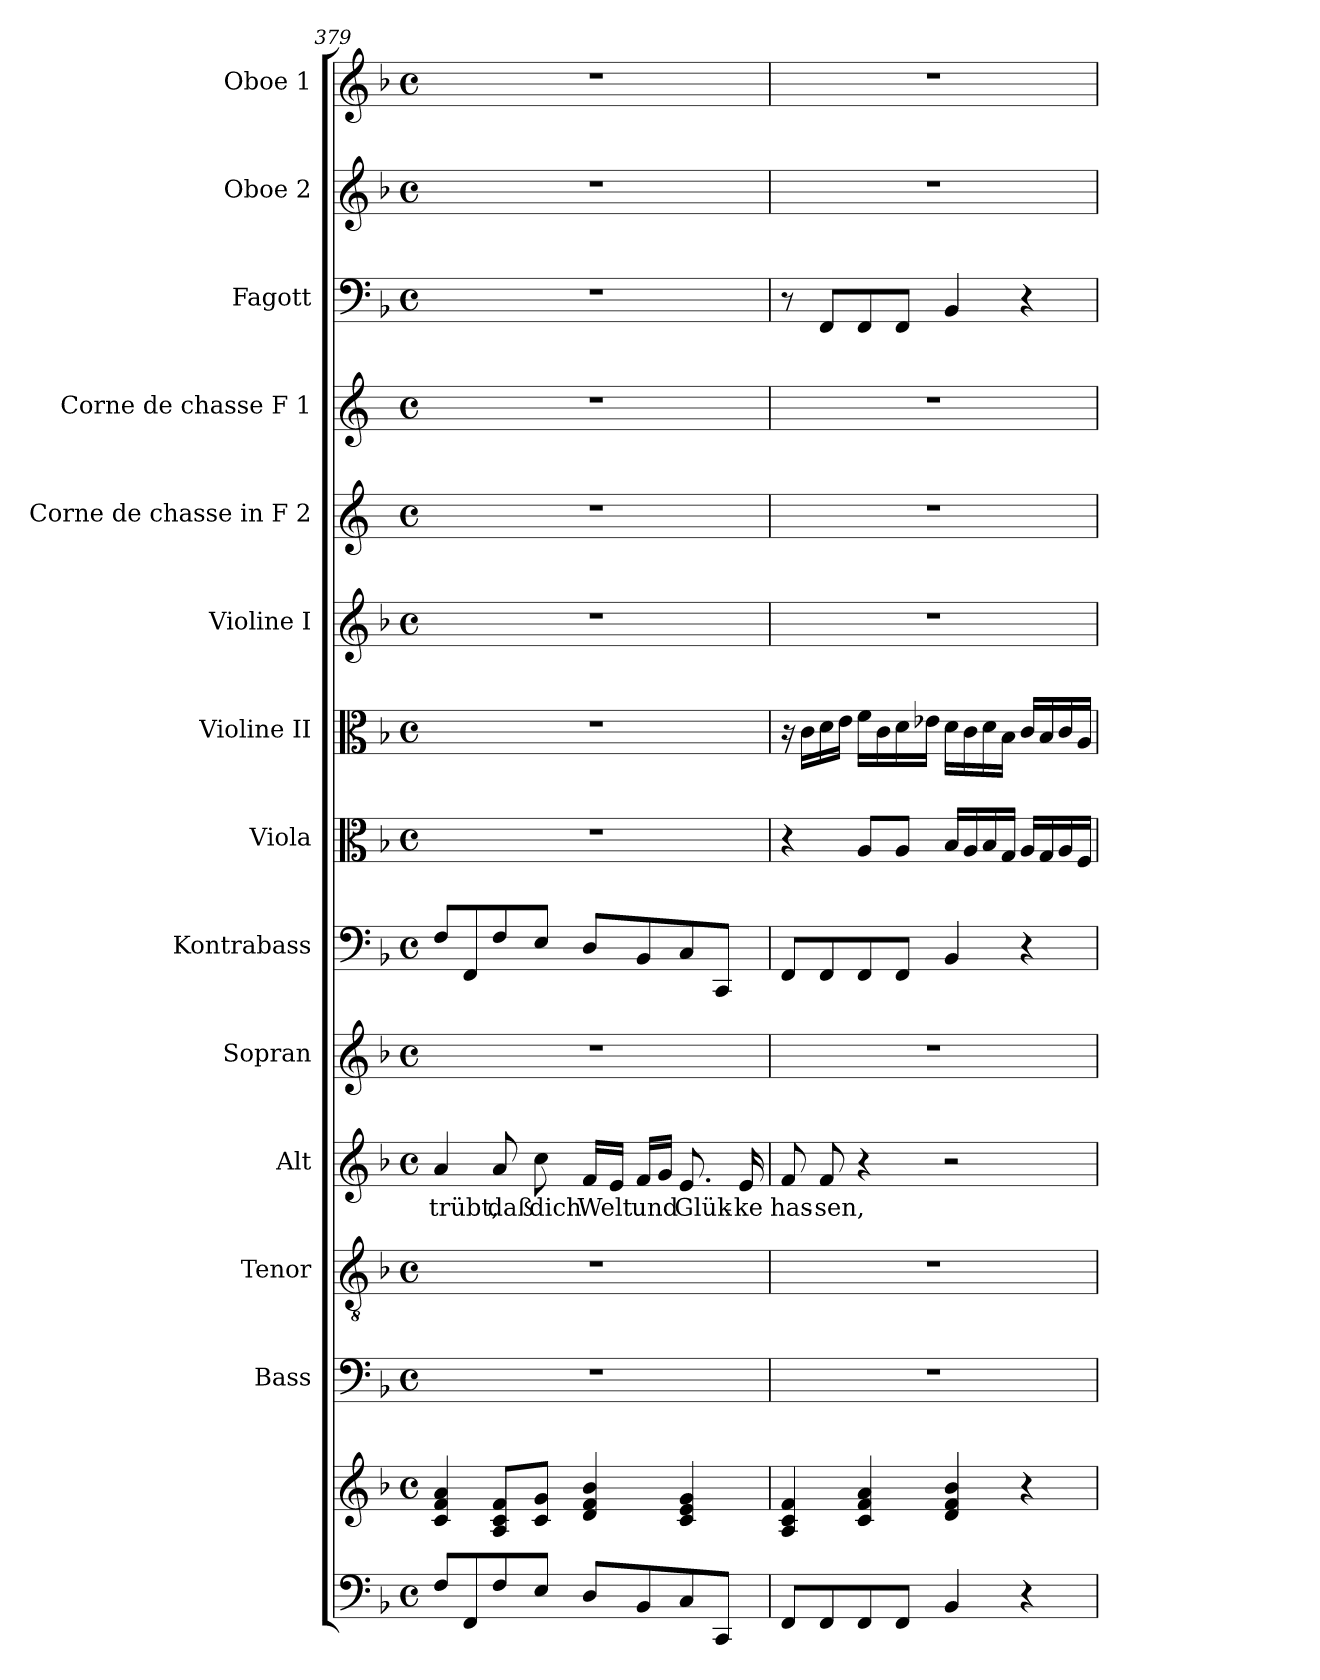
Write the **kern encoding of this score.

**kern	**kern	**kern	**kern	**kern	**text	**kern	**kern	**kern	**kern	**kern	**kern	**kern	**kern	**kern	**kern
*part14	*part14	*part13	*part12	*part11	*part11	*part10	*part9	*part8	*part7	*part6	*part5	*part4	*part3	*part2	*part1
*staff15	*staff14	*staff13	*staff12	*staff11	*staff11	*staff10	*staff9	*staff8	*staff7	*staff6	*staff5	*staff4	*staff3	*staff2	*staff1
*	*	*I"Bass	*I"Tenor	*I"Alt	*	*I"Sopran	*I"Kontrabass	*I"Viola	*I"Violine II	*I"Violine I	*I"Corne de chasse in F 2	*I"Corne de chasse F 1	*I"Fagott	*I"Oboe 2	*I"Oboe 1
*	*	*I'B.	*I'T.	*I'A.	*	*I'S.	*I'Kb.	*I'Vla.	*I'Vl. II	*I'Vl. I	*	*	*I'Fg.	*I'Ob. 2	*I'Ob. 1
*clefF4	*clefG2	*clefF4	*clefGv2	*clefG2	*	*clefG2	*clefF4	*clefC3	*clefC3	*clefG2	*clefG2	*clefG2	*clefF4	*clefG2	*clefG2
*	*	*	*	*	*	*	*ITrd7c12	*	*	*	*ITrd4c7	*ITrd4c7	*	*	*
*k[b-]	*k[b-]	*k[b-]	*k[b-]	*k[b-]	*	*k[b-]	*k[b-]	*k[b-]	*k[b-]	*k[b-]	*k[b-]	*k[b-]	*k[b-]	*k[b-]	*k[b-]
*F:	*F:	*F:	*F:	*F:	*	*F:	*F:	*F:	*F:	*F:	*F:	*F:	*F:	*F:	*F:
*M4/4	*M4/4	*M4/4	*M4/4	*M4/4	*	*M4/4	*M4/4	*M4/4	*M4/4	*M4/4	*M4/4	*M4/4	*M4/4	*M4/4	*M4/4
*met(c)	*met(c)	*met(c)	*met(c)	*met(c)	*	*met(c)	*met(c)	*met(c)	*met(c)	*met(c)	*met(c)	*met(c)	*met(c)	*met(c)	*met(c)
=379	=379	=379	=379	=379	=379	=379	=379	=379	=379	=379	=379	=379	=379	=379	=379
!	!	!	!	!	!LO:LY:b	!	!	!	!	!	!	!	!	!	!
8F/L	4c/ 4f/ 4a/	1r	1r	4a/	-trübt,	1r	8FF/L	1r	1r	1r	1r	1r	1r	1r	1r
8FF/	.	.	.	.	.	.	8FFF/	.	.	.	.	.	.	.	.
!	!	!	!	!	!LO:LY:b	!	!	!	!	!	!	!	!	!	!
8F/	8A/ 8c/ 8f/L	.	.	8a/	daß	.	8FF/	.	.	.	.	.	.	.	.
!	!	!	!	!	!LO:LY:b	!	!	!	!	!	!	!	!	!	!
8E/J	8c/ 8g/J	.	.	8cc\	dich	.	8EE/J	.	.	.	.	.	.	.	.
!	!	!	!	!	!LO:LY:b	!	!	!	!	!	!	!	!	!	!
8D/L	4d/ 4f/ 4b-/	.	.	16f/LL	Welt	.	8DD/L	.	.	.	.	.	.	.	.
.	.	.	.	16e/JJ	.	.	.	.	.	.	.	.	.	.	.
!	!	!	!	!	!LO:LY:b	!	!	!	!	!	!	!	!	!	!
8BB-/	.	.	.	16f/LL	und	.	8BBB-/	.	.	.	.	.	.	.	.
.	.	.	.	16g/JJ	.	.	.	.	.	.	.	.	.	.	.
!	!	!	!	!	!LO:LY:b	!	!	!	!	!	!	!	!	!	!
8C/	4c/ 4e/ 4g/	.	.	8.e/	Glük-	.	8CC/	.	.	.	.	.	.	.	.
8CC/J	.	.	.	.	.	.	8CCC/J	.	.	.	.	.	.	.	.
!	!	!	!	!	!LO:LY:b	!	!	!	!	!	!	!	!	!	!
.	.	.	.	16e/	-ke	.	.	.	.	.	.	.	.	.	.
=380	=380	=380	=380	=380	=380	=380	=380	=380	=380	=380	=380	=380	=380	=380	=380
!	!	!	!	!	!LO:LY:b	!	!	!	!	!	!	!	!	!	!
8FF/L	4A/ 4c/ 4f/	1r	1r	8f/	has-	1r	8FFF/L	4r	16r	1r	1r	1r	8r	1r	1r
.	.	.	.	.	.	.	.	.	16c\LL	.	.	.	.	.	.
!	!	!	!	!	!LO:LY:b	!	!	!	!	!	!	!	!	!	!
8FF/	.	.	.	8f/	-sen,	.	8FFF/	.	16d\	.	.	.	8FF/L	.	.
.	.	.	.	.	.	.	.	.	16e\JJ	.	.	.	.	.	.
8FF/	4c/ 4f/ 4a/	.	.	4r	.	.	8FFF/	8A/L	16f\LL	.	.	.	8FF/	.	.
.	.	.	.	.	.	.	.	.	16c\	.	.	.	.	.	.
8FF/J	.	.	.	.	.	.	8FFF/J	8A/J	16d\	.	.	.	8FF/J	.	.
.	.	.	.	.	.	.	.	.	16e-X\JJ	.	.	.	.	.	.
4BB-/	4d/ 4f/ 4b-/	.	.	2r	.	.	4BBB-/	16B-/LL	16d\LL	.	.	.	4BB-/	.	.
.	.	.	.	.	.	.	.	16A/	16c\	.	.	.	.	.	.
.	.	.	.	.	.	.	.	16B-/	16d\	.	.	.	.	.	.
.	.	.	.	.	.	.	.	16G/JJ	16B-\JJ	.	.	.	.	.	.
4r	4r	.	.	.	.	.	4r	16A/LL	16c/LL	.	.	.	4r	.	.
.	.	.	.	.	.	.	.	16G/	16B-/	.	.	.	.	.	.
.	.	.	.	.	.	.	.	16A/	16c/	.	.	.	.	.	.
.	.	.	.	.	.	.	.	16F/JJ	16A/JJ	.	.	.	.	.	.
=	=	=	=	=	=	=	=	=	=	=	=	=	=	=	=
*-	*-	*-	*-	*-	*-	*-	*-	*-	*-	*-	*-	*-	*-	*-	*-
